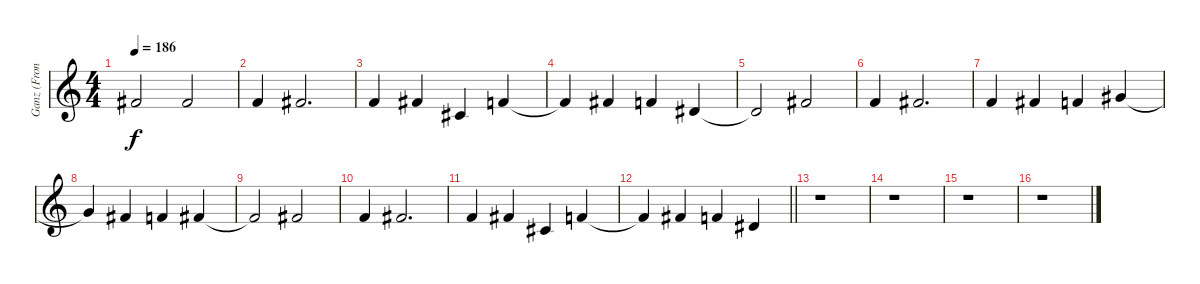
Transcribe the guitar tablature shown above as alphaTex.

\track ("Ganz (Front Vocal)" "Ganz (Fron") {instrument violin}
\staff {score}
\tuning (Eb4 Bb3 Gb3 Db3 Ab2 Db2) {hide}
\ts (4 4)
\tempo 186
\clef g2
\ks c
3.1{t}.2{dy f} 3.1.2 |
2.1.4 3.1.2{d} |
2.1.4 3.1.4 3.2.4 2.1.4 |
2.1{t}.4 3.1.4 2.1.4 0.1.4 |
0.1{t}.2 3.1.2 |
2.1.4 3.1.2{d} |
2.1.4 3.1.4 2.1.4 5.1.4 |
5.1{t}.4 3.1.4 2.1.4 3.1.4 |
3.1{t}.2 3.1.2 |
2.1.4 3.1.2{d} |
2.1.4 3.1.4 3.2.4 2.1.4 |
\barLineRight lightlight
2.1{t}.4 3.1.4 2.1.4 0.1.4 |
r.1 |
r.1 |
r.1 |
r.1
